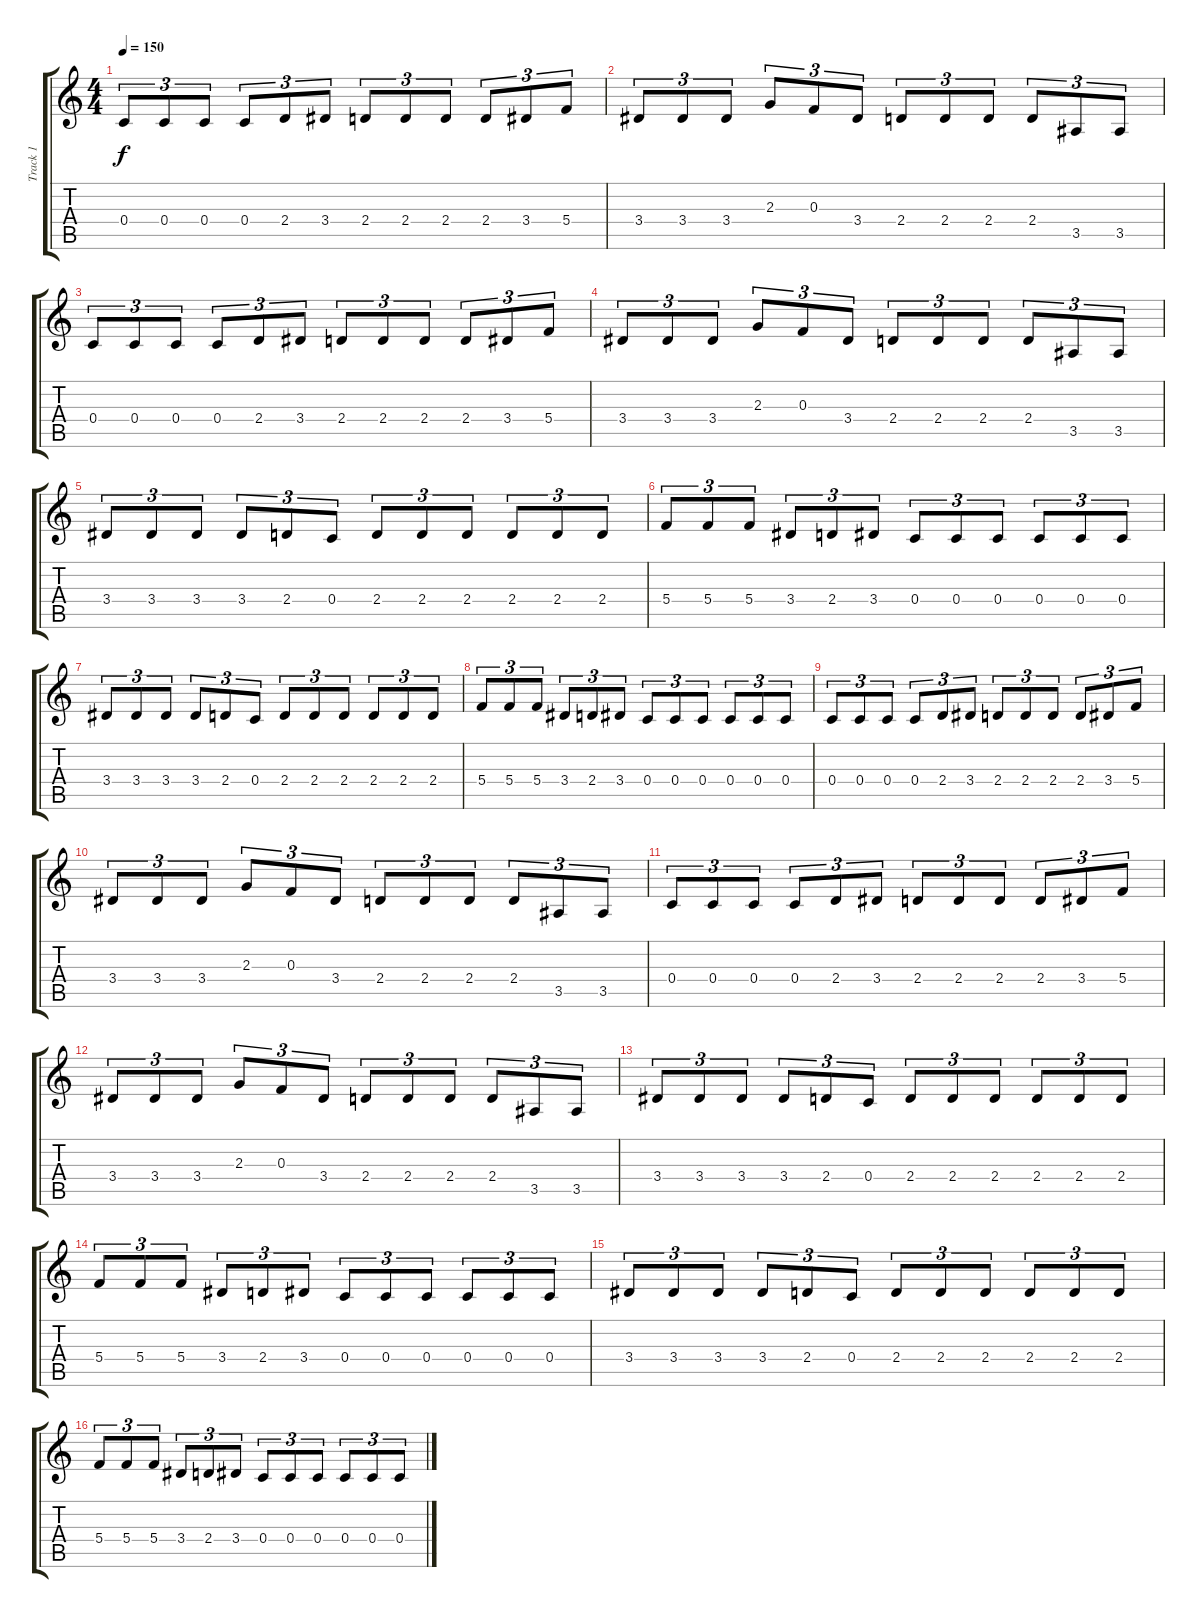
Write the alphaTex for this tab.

\track ("Track 1" "Track 1") {instrument overdrivenguitar}
\staff {score tabs}
\tuning (D4 A3 F3 C3 G2 D2) {hide}
\ts (4 4)
\tempo 150
\clef g2
\ks c
0.4.8{tu (3 2) dy f} 0.4.8{tu (3 2)} 0.4.8{tu (3 2)} 0.4.8{tu (3 2)} 2.4.8{tu (3 2)} 3.4.8{tu (3 2)} 2.4.8{tu (3 2)} 2.4.8{tu (3 2)} 2.4.8{tu (3 2)} 2.4.8{tu (3 2)} 3.4.8{tu (3 2)} 5.4.8{tu (3 2)} |
3.4.8{tu (3 2)} 3.4.8{tu (3 2)} 3.4.8{tu (3 2)} 2.3.8{tu (3 2)} 0.3.8{tu (3 2)} 3.4.8{tu (3 2)} 2.4.8{tu (3 2)} 2.4.8{tu (3 2)} 2.4.8{tu (3 2)} 2.4.8{tu (3 2)} 3.5.8{tu (3 2)} 3.5.8{tu (3 2)} |
0.4.8{tu (3 2)} 0.4.8{tu (3 2)} 0.4.8{tu (3 2)} 0.4.8{tu (3 2)} 2.4.8{tu (3 2)} 3.4.8{tu (3 2)} 2.4.8{tu (3 2)} 2.4.8{tu (3 2)} 2.4.8{tu (3 2)} 2.4.8{tu (3 2)} 3.4.8{tu (3 2)} 5.4.8{tu (3 2)} |
3.4.8{tu (3 2)} 3.4.8{tu (3 2)} 3.4.8{tu (3 2)} 2.3.8{tu (3 2)} 0.3.8{tu (3 2)} 3.4.8{tu (3 2)} 2.4.8{tu (3 2)} 2.4.8{tu (3 2)} 2.4.8{tu (3 2)} 2.4.8{tu (3 2)} 3.5.8{tu (3 2)} 3.5.8{tu (3 2)} |
3.4.8{tu (3 2)} 3.4.8{tu (3 2)} 3.4.8{tu (3 2)} 3.4.8{tu (3 2)} 2.4.8{tu (3 2)} 0.4.8{tu (3 2)} 2.4.8{tu (3 2)} 2.4.8{tu (3 2)} 2.4.8{tu (3 2)} 2.4.8{tu (3 2)} 2.4.8{tu (3 2)} 2.4.8{tu (3 2)} |
5.4.8{tu (3 2)} 5.4.8{tu (3 2)} 5.4.8{tu (3 2)} 3.4.8{tu (3 2)} 2.4.8{tu (3 2)} 3.4.8{tu (3 2)} 0.4.8{tu (3 2)} 0.4.8{tu (3 2)} 0.4.8{tu (3 2)} 0.4.8{tu (3 2)} 0.4.8{tu (3 2)} 0.4.8{tu (3 2)} |
3.4.8{tu (3 2)} 3.4.8{tu (3 2)} 3.4.8{tu (3 2)} 3.4.8{tu (3 2)} 2.4.8{tu (3 2)} 0.4.8{tu (3 2)} 2.4.8{tu (3 2)} 2.4.8{tu (3 2)} 2.4.8{tu (3 2)} 2.4.8{tu (3 2)} 2.4.8{tu (3 2)} 2.4.8{tu (3 2)} |
5.4.8{tu (3 2)} 5.4.8{tu (3 2)} 5.4.8{tu (3 2)} 3.4.8{tu (3 2)} 2.4.8{tu (3 2)} 3.4.8{tu (3 2)} 0.4.8{tu (3 2)} 0.4.8{tu (3 2)} 0.4.8{tu (3 2)} 0.4.8{tu (3 2)} 0.4.8{tu (3 2)} 0.4.8{tu (3 2)} |
0.4.8{tu (3 2)} 0.4.8{tu (3 2)} 0.4.8{tu (3 2)} 0.4.8{tu (3 2)} 2.4.8{tu (3 2)} 3.4.8{tu (3 2)} 2.4.8{tu (3 2)} 2.4.8{tu (3 2)} 2.4.8{tu (3 2)} 2.4.8{tu (3 2)} 3.4.8{tu (3 2)} 5.4.8{tu (3 2)} |
3.4.8{tu (3 2)} 3.4.8{tu (3 2)} 3.4.8{tu (3 2)} 2.3.8{tu (3 2)} 0.3.8{tu (3 2)} 3.4.8{tu (3 2)} 2.4.8{tu (3 2)} 2.4.8{tu (3 2)} 2.4.8{tu (3 2)} 2.4.8{tu (3 2)} 3.5.8{tu (3 2)} 3.5.8{tu (3 2)} |
0.4.8{tu (3 2)} 0.4.8{tu (3 2)} 0.4.8{tu (3 2)} 0.4.8{tu (3 2)} 2.4.8{tu (3 2)} 3.4.8{tu (3 2)} 2.4.8{tu (3 2)} 2.4.8{tu (3 2)} 2.4.8{tu (3 2)} 2.4.8{tu (3 2)} 3.4.8{tu (3 2)} 5.4.8{tu (3 2)} |
3.4.8{tu (3 2)} 3.4.8{tu (3 2)} 3.4.8{tu (3 2)} 2.3.8{tu (3 2)} 0.3.8{tu (3 2)} 3.4.8{tu (3 2)} 2.4.8{tu (3 2)} 2.4.8{tu (3 2)} 2.4.8{tu (3 2)} 2.4.8{tu (3 2)} 3.5.8{tu (3 2)} 3.5.8{tu (3 2)} |
3.4.8{tu (3 2)} 3.4.8{tu (3 2)} 3.4.8{tu (3 2)} 3.4.8{tu (3 2)} 2.4.8{tu (3 2)} 0.4.8{tu (3 2)} 2.4.8{tu (3 2)} 2.4.8{tu (3 2)} 2.4.8{tu (3 2)} 2.4.8{tu (3 2)} 2.4.8{tu (3 2)} 2.4.8{tu (3 2)} |
5.4.8{tu (3 2)} 5.4.8{tu (3 2)} 5.4.8{tu (3 2)} 3.4.8{tu (3 2)} 2.4.8{tu (3 2)} 3.4.8{tu (3 2)} 0.4.8{tu (3 2)} 0.4.8{tu (3 2)} 0.4.8{tu (3 2)} 0.4.8{tu (3 2)} 0.4.8{tu (3 2)} 0.4.8{tu (3 2)} |
3.4.8{tu (3 2)} 3.4.8{tu (3 2)} 3.4.8{tu (3 2)} 3.4.8{tu (3 2)} 2.4.8{tu (3 2)} 0.4.8{tu (3 2)} 2.4.8{tu (3 2)} 2.4.8{tu (3 2)} 2.4.8{tu (3 2)} 2.4.8{tu (3 2)} 2.4.8{tu (3 2)} 2.4.8{tu (3 2)} |
5.4.8{tu (3 2)} 5.4.8{tu (3 2)} 5.4.8{tu (3 2)} 3.4.8{tu (3 2)} 2.4.8{tu (3 2)} 3.4.8{tu (3 2)} 0.4.8{tu (3 2)} 0.4.8{tu (3 2)} 0.4.8{tu (3 2)} 0.4.8{tu (3 2)} 0.4.8{tu (3 2)} 0.4.8{tu (3 2)}
